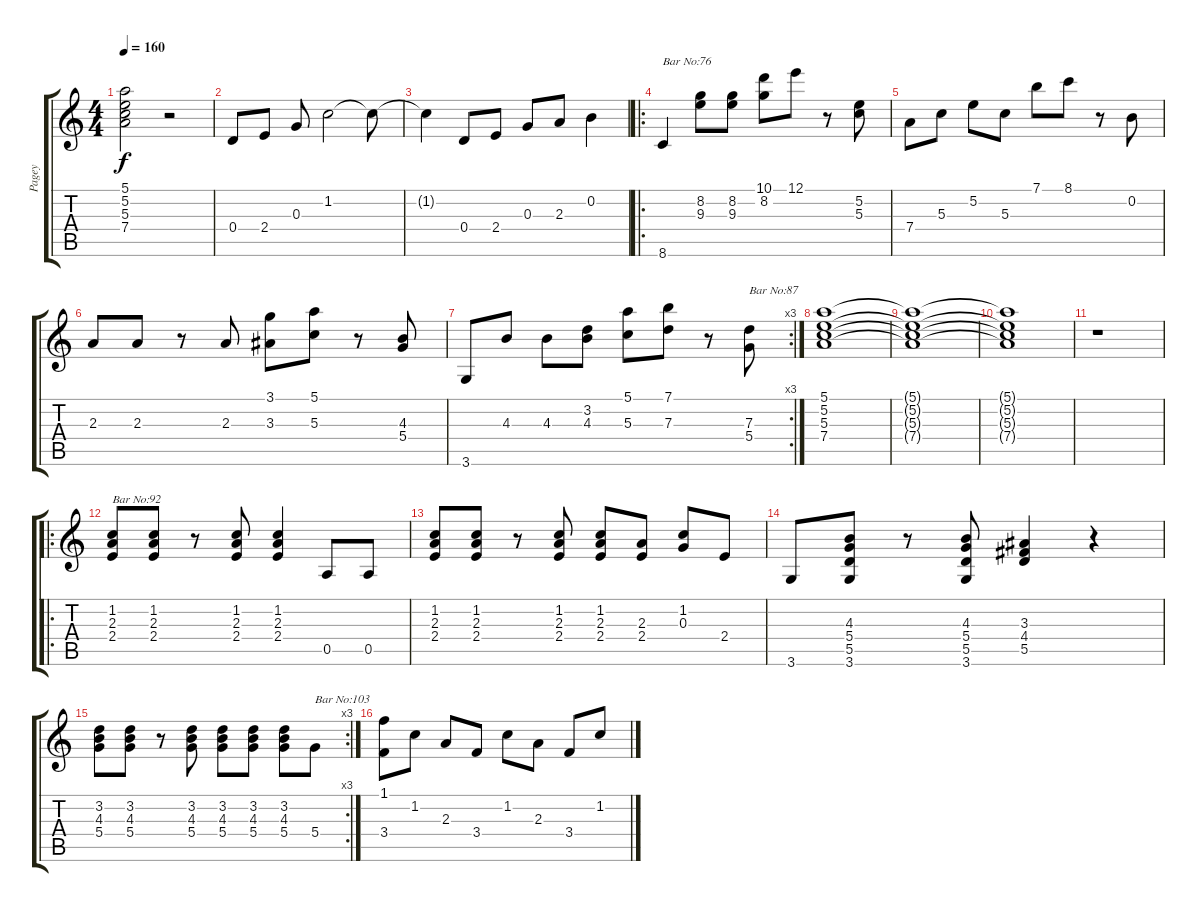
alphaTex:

\track ("Pagey" "Pagey") {instrument electricguitarjazz}
\staff {score tabs}
\tuning (E4 B3 G3 D3 A2 E2) {hide}
\ts (4 4)
\tempo 160
\clef g2
\ks c
(5.1{t} 5.2{t} 5.3{t} 7.4{t}).2{dy f} r.2 |
0.4.8 2.4.8 0.3.8 1.2.2 1.2{t}.8 |
1.2{t}.4 0.4.8 2.4.8 0.3.8 2.3.8 0.2.4 |
\ro
8.6.4{txt "Bar No:76"} (8.2 9.3).8 (8.2 9.3).8 (10.1 8.2).8 12.1.8 r.8 (5.2 5.3).8 |
7.4.8 5.3.8 5.2.8 5.3.8 7.1.8 8.1.8 r.8 0.2.8 |
2.3.8 2.3.8 r.8 2.3.8 (3.1 3.3).8 (5.1 5.3).8 r.8 (4.3 5.4).8 |
\rc 3
3.6.8 4.3.8 4.3.8 (3.2 4.3).8 (5.1 5.3).8 (7.1 7.3).8 r.8 (7.3 5.4).8{txt "Bar No:87"} |
(5.1 5.2 5.3 7.4).1 |
(5.1{t} 5.2{t} 5.3{t} 7.4{t}).1 |
(5.1{t} 5.2{t} 5.3{t} 7.4{t}).1 |
r.1 |
\ro
(1.2 2.3 2.4).8{txt "Bar No:92"} (1.2 2.3 2.4).8 r.8 (1.2 2.3 2.4).8 (1.2 2.3 2.4).4 0.5.8 0.5.8 |
(1.2 2.3 2.4).8 (1.2 2.3 2.4).8 r.8 (1.2 2.3 2.4).8 (1.2 2.3 2.4).8 (2.3 2.4).8 (1.2 0.3).8 2.4.8 |
3.6.8 (4.3 5.4 5.5 3.6).8 r.8 (4.3 5.4 5.5 3.6).8 (3.3 4.4 5.5).4 r.4 |
\rc 3
(3.2 4.3 5.4).8 (3.2 4.3 5.4).8 r.8 (3.2 4.3 5.4).8 (3.2 4.3 5.4).8 (3.2 4.3 5.4).8 (3.2 4.3 5.4).8 5.4.8{txt "Bar No:103"} |
(1.1 3.4).8 1.2.8 2.3.8 3.4.8 1.2.8 2.3.8 3.4.8 1.2.8
